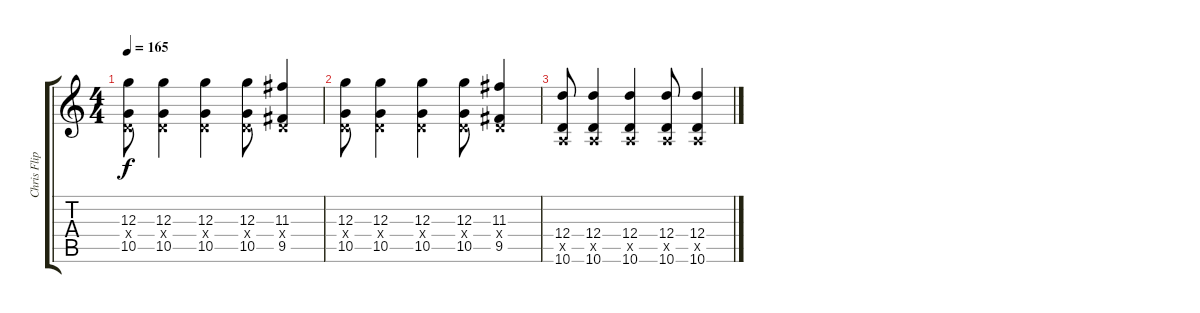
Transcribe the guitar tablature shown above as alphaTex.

\track ("Chris Flippin" "Chris Flip") {instrument overdrivenguitar}
\staff {score tabs}
\tuning (E4 B3 G3 D3 A2 E2) {hide}
\ts (4 4)
\tempo 165
\clef g2
\ks c
(12.3 0.4{x} 10.5).8{dy f volume 3} (12.3 0.4{x} 10.5).4 (12.3 0.4{x} 10.5).4{volume 2} (12.3 0.4{x} 10.5).8 (11.3 0.4{x} 9.5).4 |
(12.3 0.4{x} 10.5).8{volume 1} (12.3 0.4{x} 10.5).4 (12.3 0.4{x} 10.5).4 (12.3 0.4{x} 10.5).8 (11.3 0.4{x} 9.5).4 |
(12.4 0.5{x} 10.6).8{volume 0} (12.4 0.5{x} 10.6).4 (12.4 0.5{x} 10.6).4 (12.4 0.5{x} 10.6).8 (12.4 0.5{x} 10.6).4
